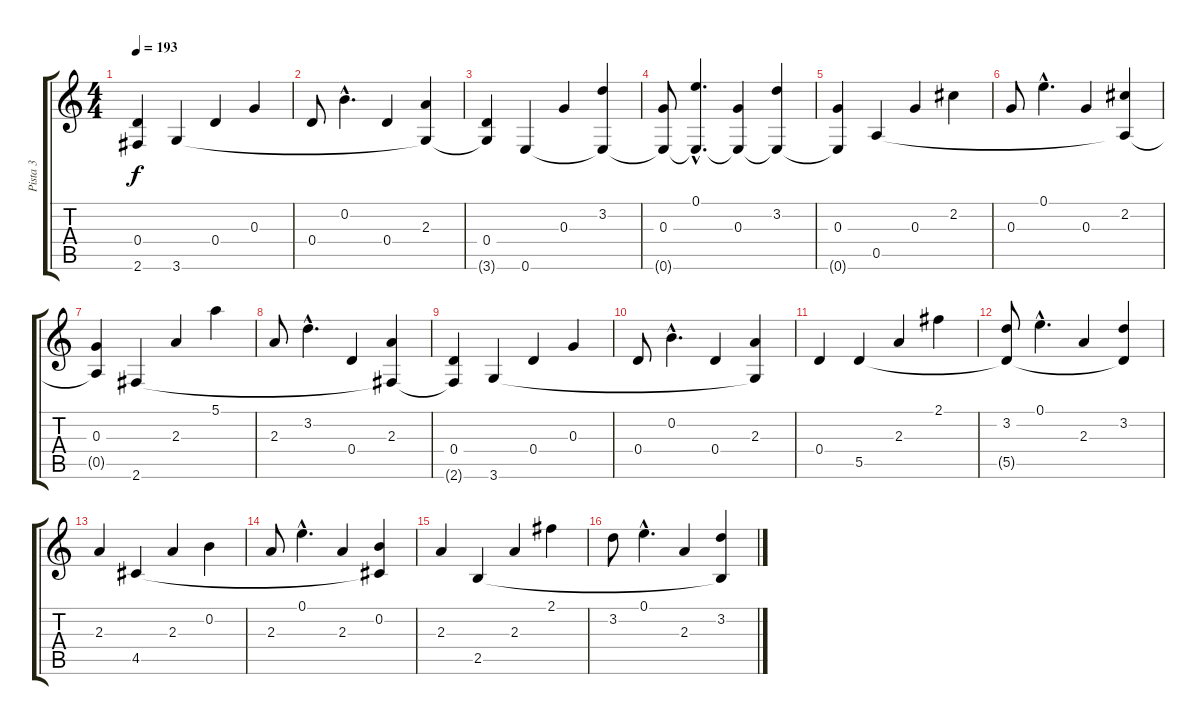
\track ("Pista 3" "Pista 3") {instrument acousticguitarsteel}
\staff {score tabs}
\tuning (E4 B3 G3 D3 A2 E2) {hide}
\ts (4 4)
\tempo 193
\clef g2
\ks c
(0.4 2.6{t}).4{dy f} 3.6.4 0.4.4 0.3.4 |
0.4.8 0.2{hac}.4{d} 0.4.4 (2.3 3.6{t}).4 |
(0.4 3.6{t}).4 0.6.4 0.3.4 (3.2 0.6{t}).4 |
(0.3 0.6{t}).8 (0.1{hac} 0.6{hac t}).4{d} (0.3 0.6{t}).4 (3.2 0.6{t}).4 |
(0.3 0.6{t}).4 0.5.4 0.3.4 2.2.4 |
0.3.8 0.1{hac}.4{d} 0.3.4 (2.2 0.5{t}).4 |
(0.3 0.5{t}).4 2.6.4 2.3.4 5.1.4 |
2.3.8 3.2{hac}.4{d} 0.4.4 (2.3 2.6{t}).4 |
(0.4 2.6{t}).4 3.6.4 0.4.4 0.3.4 |
0.4.8 0.2{hac}.4{d} 0.4.4 (2.3 3.6{t}).4 |
0.4.4 5.5.4 2.3.4 2.1.4 |
(3.2 5.5{t}).8 0.1{hac}.4{d} 2.3.4 (3.2 5.5{t}).4 |
2.3.4 4.5.4 2.3.4 0.2.4 |
2.3.8 0.1{hac}.4{d} 2.3.4 (0.2 4.5{t}).4 |
2.3.4 2.5.4 2.3.4 2.1.4 |
3.2.8 0.1{hac}.4{d} 2.3.4 (3.2 2.5{t}).4
